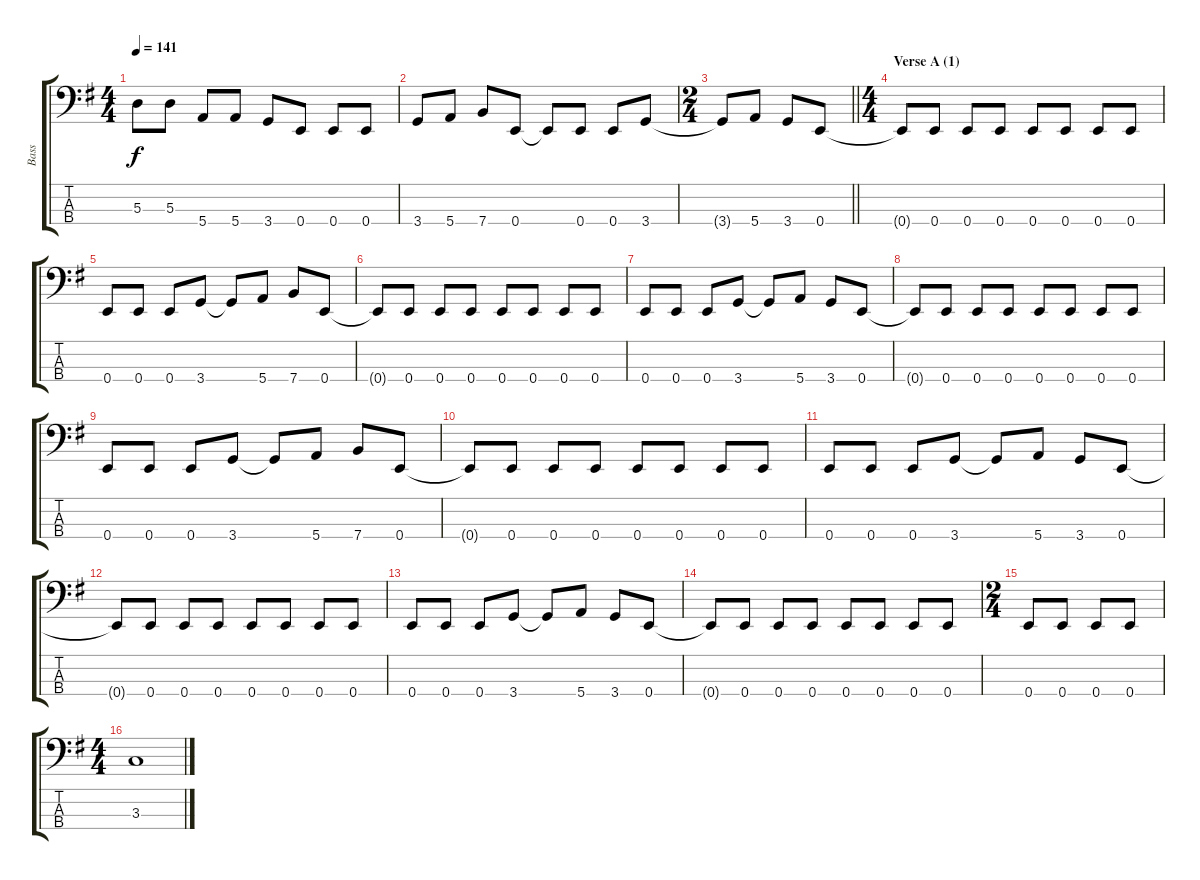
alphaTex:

\track ("Bass" "Bass") {instrument electricbassfinger}
\staff {score tabs}
\tuning (G2 D2 A1 E1) {hide}
\ts (4 4)
\tempo 141
\clef f4
\ks g
5.3.8{dy f} 5.3.8 5.4.8 5.4.8 3.4.8 0.4.8 0.4.8 0.4.8 |
3.4.8 5.4.8 7.4.8 0.4.8 0.4{t}.8 0.4.8 0.4.8 3.4.8 |
\ts (2 4)
\barLineRight lightlight
3.4{t}.8 5.4.8 3.4.8 0.4.8 |
\ts (4 4)
\section ("" "Verse A (1)")
0.4{t}.8 0.4.8 0.4.8 0.4.8 0.4.8 0.4.8 0.4.8 0.4.8 |
0.4.8 0.4.8 0.4.8 3.4.8 3.4{t}.8 5.4.8 7.4.8 0.4.8 |
0.4{t}.8 0.4.8 0.4.8 0.4.8 0.4.8 0.4.8 0.4.8 0.4.8 |
0.4.8 0.4.8 0.4.8 3.4.8 3.4{t}.8 5.4.8 3.4.8 0.4.8 |
0.4{t}.8 0.4.8 0.4.8 0.4.8 0.4.8 0.4.8 0.4.8 0.4.8 |
0.4.8 0.4.8 0.4.8 3.4.8 3.4{t}.8 5.4.8 7.4.8 0.4.8 |
0.4{t}.8 0.4.8 0.4.8 0.4.8 0.4.8 0.4.8 0.4.8 0.4.8 |
0.4.8 0.4.8 0.4.8 3.4.8 3.4{t}.8 5.4.8 3.4.8 0.4.8 |
0.4{t}.8 0.4.8 0.4.8 0.4.8 0.4.8 0.4.8 0.4.8 0.4.8 |
0.4.8 0.4.8 0.4.8 3.4.8 3.4{t}.8 5.4.8 3.4.8 0.4.8 |
0.4{t}.8 0.4.8 0.4.8 0.4.8 0.4.8 0.4.8 0.4.8 0.4.8 |
\ts (2 4)
0.4.8 0.4.8 0.4.8 0.4.8 |
\ts (4 4)
3.3.1
